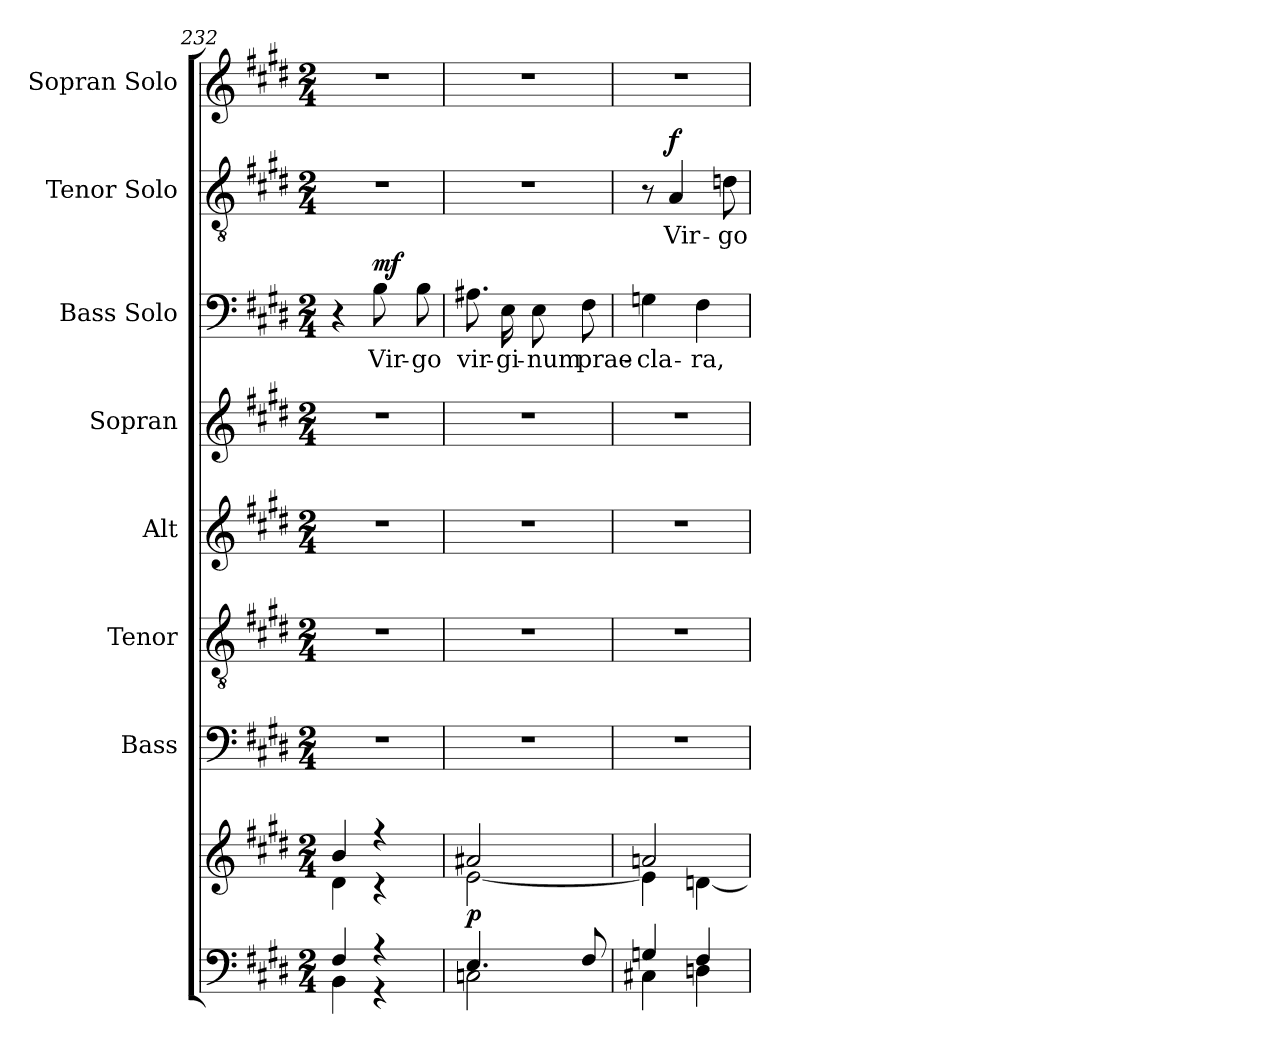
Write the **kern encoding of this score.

**kern	**kern	**dynam	**kern	**kern	**kern	**kern	**kern	**text	**dynam	**kern	**text	**dynam	**kern
*part8	*part8	*part8	*part7	*part6	*part5	*part4	*part3	*part3	*part3	*part2	*part2	*part2	*part1
*staff9	*staff8	*staff8/9	*staff7	*staff6	*staff5	*staff4	*staff3	*staff3	*staff3	*staff2	*staff2	*staff2	*staff1
*	*	*	*I"Bass	*I"Tenor	*I"Alt	*I"Sopran	*I"Bass Solo	*	*	*I"Tenor Solo	*	*	*I"Sopran Solo
*	*	*	*I'B.	*I'T.	*I'A.	*I'S.	*I'B. Solo	*	*	*I'T. Solo	*	*	*I'S. Solo
*clefF4	*clefG2	*	*clefF4	*clefGv2	*clefG2	*clefG2	*clefF4	*	*	*clefGv2	*	*	*clefG2
*k[f#c#g#d#]	*k[f#c#g#d#]	*	*k[f#c#g#d#]	*k[f#c#g#d#]	*k[f#c#g#d#]	*k[f#c#g#d#]	*k[f#c#g#d#]	*	*	*k[f#c#g#d#]	*	*	*k[f#c#g#d#]
*E:	*E:	*	*E:	*E:	*E:	*E:	*E:	*	*	*E:	*	*	*E:
*M2/4	*M2/4	*	*M2/4	*M2/4	*M2/4	*M2/4	*M2/4	*	*	*M2/4	*	*	*M2/4
=232	=232	=232	=232	=232	=232	=232	=232	=232	=232	=232	=232	=232	=232
*^	*^	*	*	*	*	*	*	*	*	*	*	*	*
4F#/	4BB\	4b/	4d#\	.	2r	2r	2r	2r	4r	.	.	2r	.	.	2r
!	!	!	!	!	!	!	!	!	!	!LO:LY:b	!LO:DY:a	!	!	!	!
4r	4r	4r	4r	.	.	.	.	.	8B\	Vir-	mf	.	.	.	.
!	!	!	!	!	!	!	!	!	!	!LO:LY:b	!	!	!	!	!
.	.	.	.	.	.	.	.	.	8B\	-go	.	.	.	.	.
=233	=233	=233	=233	=233	=233	=233	=233	=233	=233	=233	=233	=233	=233	=233	=233
!	!	!	!	!LO:DY:b	!	!	!	!	!	!LO:LY:b	!	!	!	!	!
4.E/	2Cn\	2a#X/	[<2e\	p	2r	2r	2r	2r	8.A#X\	vir-	.	2r	.	.	2r
!	!	!	!	!	!	!	!	!	!	!LO:LY:b	!	!	!	!	!
.	.	.	.	.	.	.	.	.	16E\	-gi-	.	.	.	.	.
!	!	!	!	!	!	!	!	!	!	!LO:LY:b	!	!	!	!	!
.	.	.	.	.	.	.	.	.	8E\	-num	.	.	.	.	.
!	!	!	!	!	!	!	!	!	!	!LO:LY:b	!	!	!	!	!
8F#/	.	.	.	.	.	.	.	.	8F#\	prae-	.	.	.	.	.
=234	=234	=234	=234	=234	=234	=234	=234	=234	=234	=234	=234	=234	=234	=234	=234
!	!	!	!	!	!	!	!	!	!	!LO:LY:b	!	!	!	!	!
4Gn/	4C#X\	2an/	4e\]	.	2r	2r	2r	2r	4Gn\	-cla-	.	8r	.	.	2r
!	!	!	!	!	!	!	!	!	!	!	!	!	!LO:LY:b	!LO:DY:a	!
.	.	.	.	.	.	.	.	.	.	.	.	4A/	Vir-	f	.
!	!	!	!	!	!	!	!	!	!	!LO:LY:b	!	!	!	!	!
4F#/	4Dn\	.	[<4dn\	.	.	.	.	.	4F#\	-ra,	.	.	.	.	.
!	!	!	!	!	!	!	!	!	!	!	!	!	!LO:LY:b	!	!
.	.	.	.	.	.	.	.	.	.	.	.	8dn\	-go	.	.
*v	*v	*	*	*	*	*	*	*	*	*	*	*	*	*	*
*	*v	*v	*	*	*	*	*	*	*	*	*	*	*	*
=	=	=	=	=	=	=	=	=	=	=	=	=	=
*-	*-	*-	*-	*-	*-	*-	*-	*-	*-	*-	*-	*-	*-
